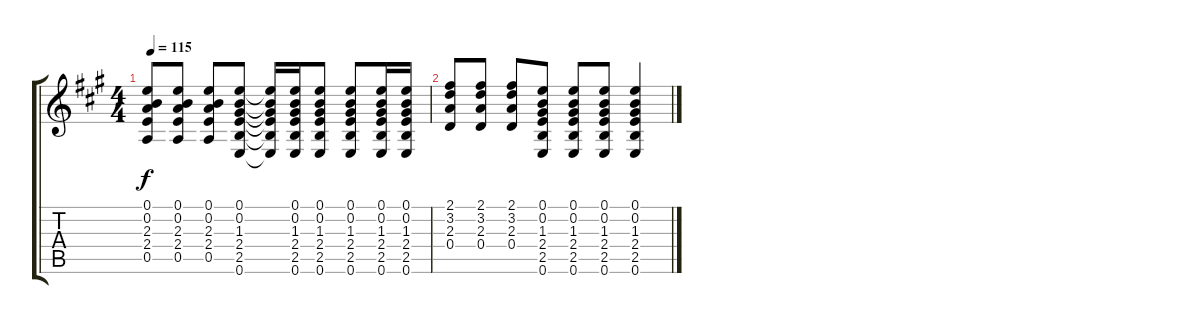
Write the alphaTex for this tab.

\track "" {instrument distortionguitar}
\staff {score tabs}
\tuning (E4 B3 G3 D3 A2 E2) {hide}
\ts (4 4)
\tempo 115
\clef g2
\ks a
(0.1 0.2 2.3 2.4 0.5).8{dy f} (0.1 0.2 2.3 2.4 0.5).8 (0.1 0.2 2.3 2.4 0.5).8 (0.1 0.2 1.3 2.4 2.5 0.6).8 (0.1{t} 0.2{t} 1.3{t} 2.4{t} 2.5{t} 0.6{t}).16 (0.1 0.2 1.3 2.4 2.5 0.6).16 (0.1 0.2 1.3 2.4 2.5 0.6).8 (0.1 0.2 1.3 2.4 2.5 0.6).8 (0.1 0.2 1.3 2.4 2.5 0.6).16 (0.1 0.2 1.3 2.4 2.5 0.6).16 |
(2.1 3.2 2.3 0.4).8 (2.1 3.2 2.3 0.4).8 (2.1 3.2 2.3 0.4).8 (0.1 0.2 1.3 2.4 2.5 0.6).8 (0.1 0.2 1.3 2.4 2.5 0.6).8 (0.1 0.2 1.3 2.4 2.5 0.6).8 (0.1 0.2 1.3 2.4 2.5 0.6).4
